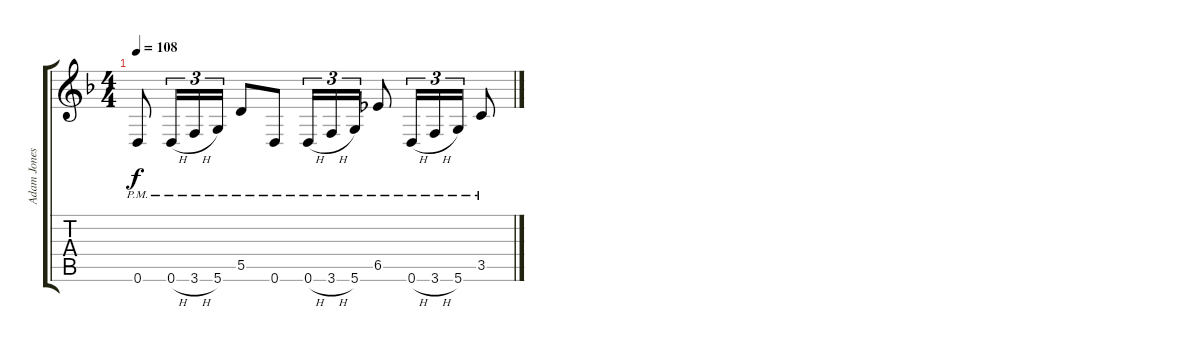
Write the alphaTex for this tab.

\track ("Adam Jones" "Adam Jones") {mute instrument overdrivenguitar}
\staff {score tabs}
\tuning (E4 B3 G3 D3 A2 D2) {hide}
\ts (4 4)
\tempo 108
\clef g2
\ks dminor
0.6{pm}.8{dy f} 0.6{h pm}.16{tu (3 2)} 3.6{h pm}.16{tu (3 2)} 5.6{pm}.16{tu (3 2)} 5.5{pm}.8 0.6{pm}.8 0.6{h pm}.16{tu (3 2)} 3.6{h pm}.16{tu (3 2)} 5.6{pm}.16{tu (3 2)} 6.5{pm}.8 0.6{h pm}.16{tu (3 2)} 3.6{h pm}.16{tu (3 2)} 5.6{pm}.16{tu (3 2)} 3.5{pm}.8
